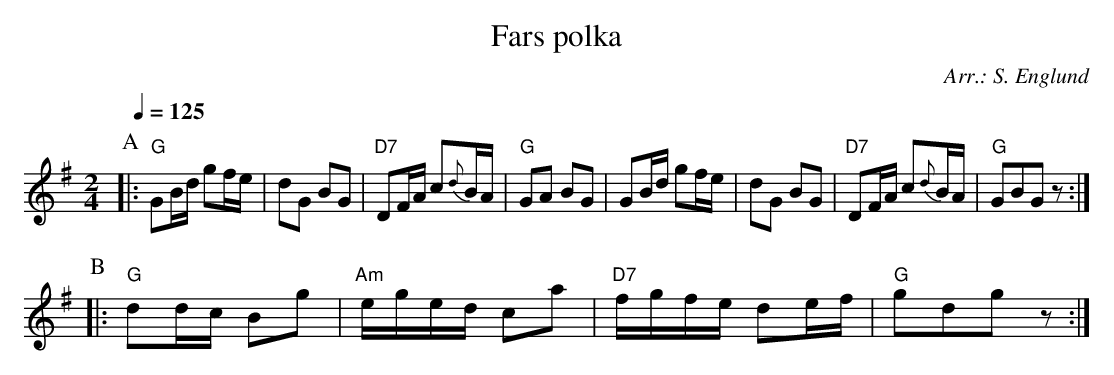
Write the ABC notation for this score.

X:1
T:Fars polka
C:Arr.: S. Englund
M:2/4
L:1/16
Q:1/4=125
K:G
P:A
|: "G" G2Bd g2fe| d2G2 B2G2|"D7" D2FA c2{d}BA|"G" G2A2 B2G2\
| G2Bd g2fe| d2G2 B2G2|"D7" D2FA c2{d}BA| "G" G2B2G2 z2 :|
P:B
|: "G" d2dc B2g2|"Am" eged c2a2 |"D7" fgfe d2ef|"G" g2d2g2 z2 :|
